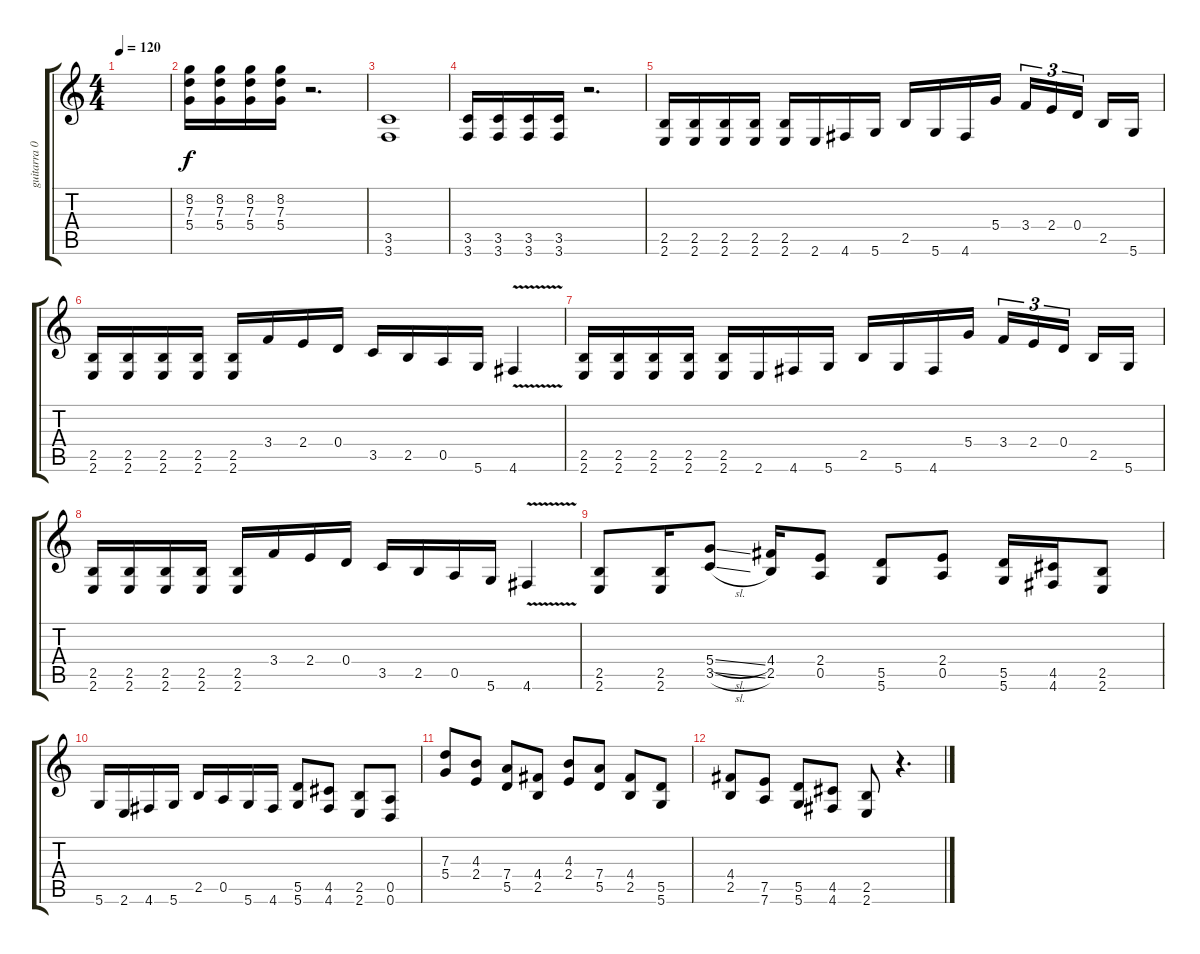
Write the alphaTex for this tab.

\track ("guitarra 02" "guitarra 0") {instrument distortionguitar}
\staff {score tabs}
\tuning (E4 B3 G3 D3 A2 D2) {hide}
\ts (4 4)
\tempo 120
\clef g2
\ks c
|
(8.2 7.3 5.4).16{instrument distortionguitar} (8.2 7.3 5.4).16 (8.2 7.3 5.4).16 (8.2 7.3 5.4).16 r.2{d} |
(3.5 3.6).1 |
(3.5 3.6).16 (3.5 3.6).16 (3.5 3.6).16 (3.5 3.6).16 r.2{d} |
(2.5 2.6).16 (2.5 2.6).16 (2.5 2.6).16 (2.5 2.6).16 (2.5 2.6).16 2.6.16 4.6.16 5.6.16 2.5.16 5.6.16 4.6.16 5.4.16 3.4.16{tu (3 2)} 2.4.16{tu (3 2)} 0.4.16{tu (3 2)} 2.5.16 5.6.16 |
(2.5 2.6).16 (2.5 2.6).16 (2.5 2.6).16 (2.5 2.6).16 (2.5 2.6).16 3.4.16 2.4.16 0.4.16 3.5.16 2.5.16 0.5.16 5.6.16 4.6{v}.4 |
(2.5 2.6).16 (2.5 2.6).16 (2.5 2.6).16 (2.5 2.6).16 (2.5 2.6).16 2.6.16 4.6.16 5.6.16 2.5.16 5.6.16 4.6.16 5.4.16 3.4.16{tu (3 2)} 2.4.16{tu (3 2)} 0.4.16{tu (3 2)} 2.5.16 5.6.16 |
(2.5 2.6).16 (2.5 2.6).16 (2.5 2.6).16 (2.5 2.6).16 (2.5 2.6).16 3.4.16 2.4.16 0.4.16 3.5.16 2.5.16 0.5.16 5.6.16 4.6{v}.4 |
(2.5 2.6).8 (2.5 2.6).16 (5.4{sl} 3.5{sl}).8 (4.4 2.5).16 (2.4 0.5).8 (5.5 5.6).8 (2.4 0.5).8 (5.5 5.6).16 (4.5 4.6).16 (2.5 2.6).8 |
5.6.16 2.6.16 4.6.16 5.6.16 2.5.16 0.5.16 5.6.16 4.6.16 (5.5 5.6).8 (4.5 4.6).8 (2.5 2.6).8 (0.5 0.6).8 |
(7.3 5.4).8 (4.3 2.4).8 (7.4 5.5).8 (4.4 2.5).8 (4.3 2.4).8 (7.4 5.5).8 (4.4 2.5).8 (5.5 5.6).8 |
(4.4 2.5).8 (7.5 7.6).8 (5.5 5.6).8 (4.5 4.6).8 (2.5 2.6).8 r.4{d}
